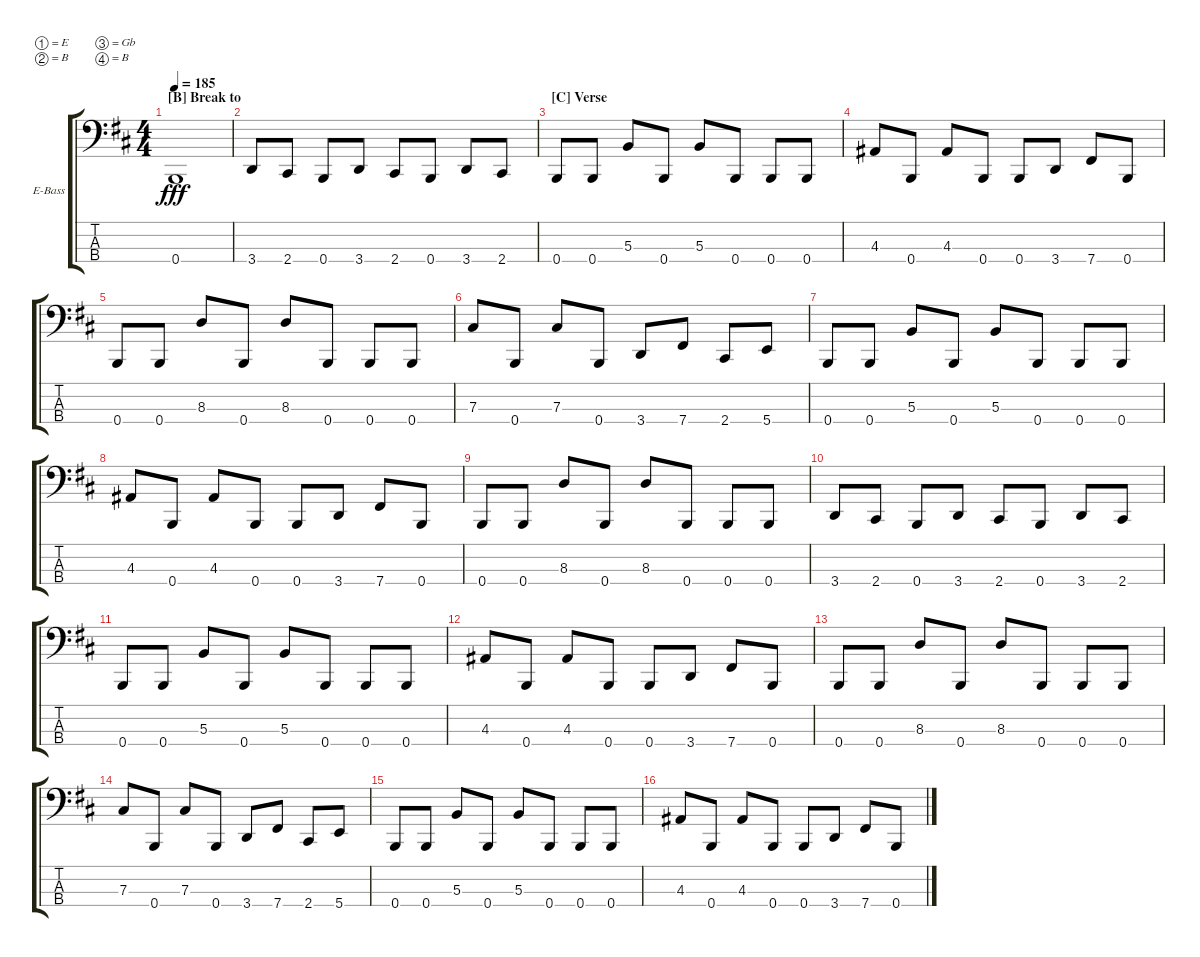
\defaultSystemsLayout 4
\bracketExtendMode groupsimilarinstruments
\firstSystemTrackNameOrientation horizontal
\otherSystemsTrackNameOrientation horizontal
\track ("Electric Bass" "E-Bass") {instrument electricbassfinger}
\staff {score tabs}
\tuning (E2 B1 Gb1 B0)
\ts (4 4)
\section ("B" "Break to")
\tempo 185
\clef f4
\ks bminor
0.4.1{dy fff} |
3.4.8 2.4.8 0.4.8 3.4.8 2.4.8 0.4.8 3.4.8 2.4.8 |
\section ("C" "Verse")
0.4.8 0.4.8 5.3.8 0.4.8 5.3.8 0.4.8 0.4.8 0.4.8 |
4.3.8 0.4.8 4.3.8 0.4.8 0.4.8 3.4.8 7.4.8 0.4.8 |
0.4.8 0.4.8 8.3.8 0.4.8 8.3.8 0.4.8 0.4.8 0.4.8 |
7.3.8 0.4.8 7.3.8 0.4.8 3.4.8 7.4.8 2.4.8 5.4.8 |
0.4.8 0.4.8 5.3.8 0.4.8 5.3.8 0.4.8 0.4.8 0.4.8 |
4.3.8 0.4.8 4.3.8 0.4.8 0.4.8 3.4.8 7.4.8 0.4.8 |
0.4.8 0.4.8 8.3.8 0.4.8 8.3.8 0.4.8 0.4.8 0.4.8 |
3.4.8 2.4.8 0.4.8 3.4.8 2.4.8 0.4.8 3.4.8 2.4.8 |
0.4.8 0.4.8 5.3.8 0.4.8 5.3.8 0.4.8 0.4.8 0.4.8 |
4.3.8 0.4.8 4.3.8 0.4.8 0.4.8 3.4.8 7.4.8 0.4.8 |
0.4.8 0.4.8 8.3.8 0.4.8 8.3.8 0.4.8 0.4.8 0.4.8 |
7.3.8 0.4.8 7.3.8 0.4.8 3.4.8 7.4.8 2.4.8 5.4.8 |
0.4.8 0.4.8 5.3.8 0.4.8 5.3.8 0.4.8 0.4.8 0.4.8 |
4.3.8 0.4.8 4.3.8 0.4.8 0.4.8 3.4.8 7.4.8 0.4.8
